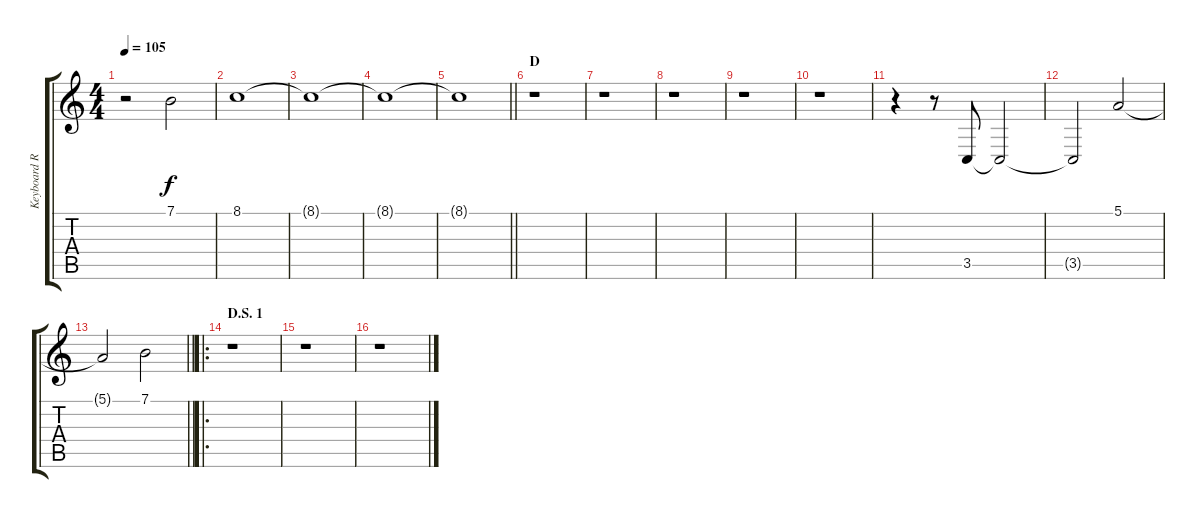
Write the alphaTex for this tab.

\track ("Keyboard R" "Keyboard R") {instrument pad6metallic}
\staff {score tabs}
\tuning (E4 B3 G3 D3 A2 E2) {hide}
\ts (4 4)
\tempo 105
\clef g2
\ks c
r.2{dy f} 7.1.2 |
8.1.1 |
8.1{t}.1 |
8.1{t}.1 |
\barLineRight lightlight
8.1{t}.1 |
\section ("" "D")
r.1 |
r.1 |
r.1 |
r.1 |
r.1 |
r.4 r.8 3.5.8 3.5{t}.2 |
3.5{t}.2 5.1.2 |
\barLineRight lightlight
5.1{t}.2 7.1.2 |
\ro
\section ("" "D.S. 1")
r.1 |
r.1 |
r.1
